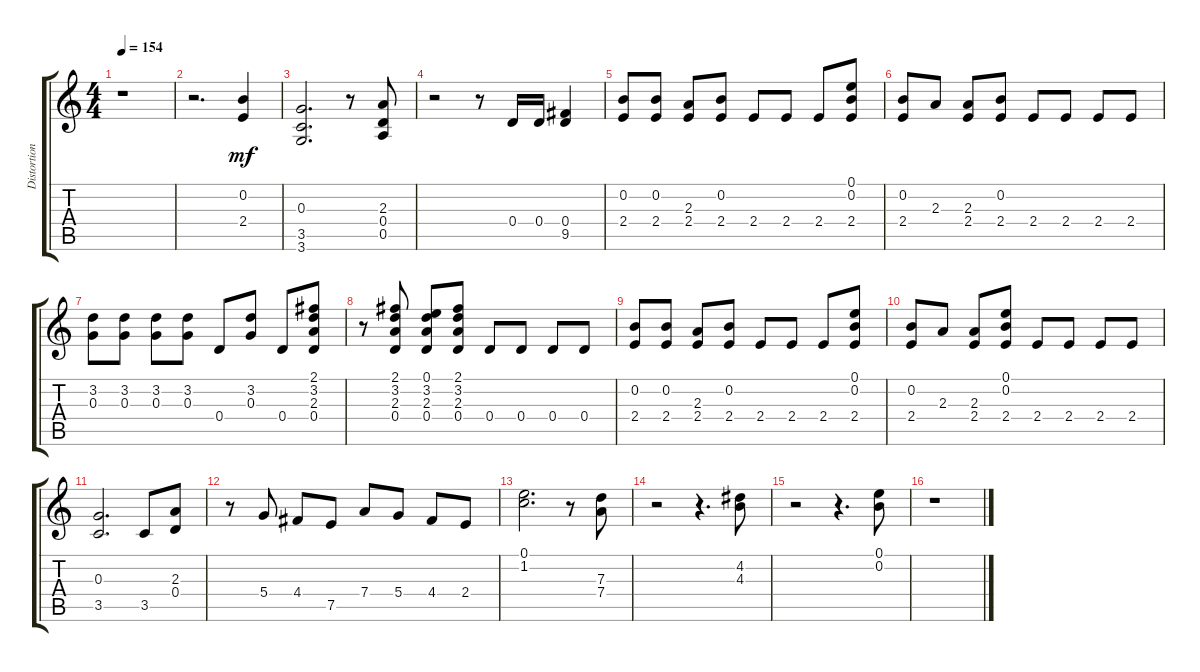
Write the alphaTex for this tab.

\track ("Distortion Guitar" "Distortion") {instrument distortionguitar}
\staff {score tabs}
\tuning (E4 B3 G3 D3 A2 E2) {hide}
\ts (4 4)
\tempo 154
\clef g2
\ks c
r.1{dy mf} |
r.2{d} (0.2 2.4).4 |
(0.3 3.5 3.6).2{d} r.8 (2.3 0.4 0.5).8 |
r.2 r.8 0.4.16 0.4.16 (0.4 9.5).4 |
(0.2 2.4).8 (0.2 2.4).8 (2.3 2.4).8 (0.2 2.4).8 2.4.8 2.4.8 2.4.8 (0.1 0.2 2.4).8 |
(0.2 2.4).8 2.3.8 (2.3 2.4).8 (0.2 2.4).8 2.4.8 2.4.8 2.4.8 2.4.8 |
(3.2 0.3).8 (3.2 0.3).8 (3.2 0.3).8 (3.2 0.3).8 0.4.8 (3.2 0.3).8 0.4.8 (2.1 3.2 2.3 0.4).8 |
r.8 (2.1 3.2 2.3 0.4).8 (0.1 3.2 2.3 0.4).8 (2.1 3.2 2.3 0.4).8 0.4.8 0.4.8 0.4.8 0.4.8 |
(0.2 2.4).8 (0.2 2.4).8 (2.3 2.4).8 (0.2 2.4).8 2.4.8 2.4.8 2.4.8 (0.1 0.2 2.4).8 |
(0.2 2.4).8 2.3.8 (2.3 2.4).8 (0.1 0.2 2.4).8 2.4.8 2.4.8 2.4.8 2.4.8 |
(0.3 3.5).2{d} 3.5.8 (2.3 0.4).8 |
r.8 5.4.8 4.4.8 7.5.8 7.4.8 5.4.8 4.4.8 2.4.8 |
(0.1 1.2).2{d} r.8 (7.3 7.4).8 |
r.2 r.4{d} (4.2 4.3).8 |
r.2 r.4{d} (0.1 0.2).8 |
r.1
